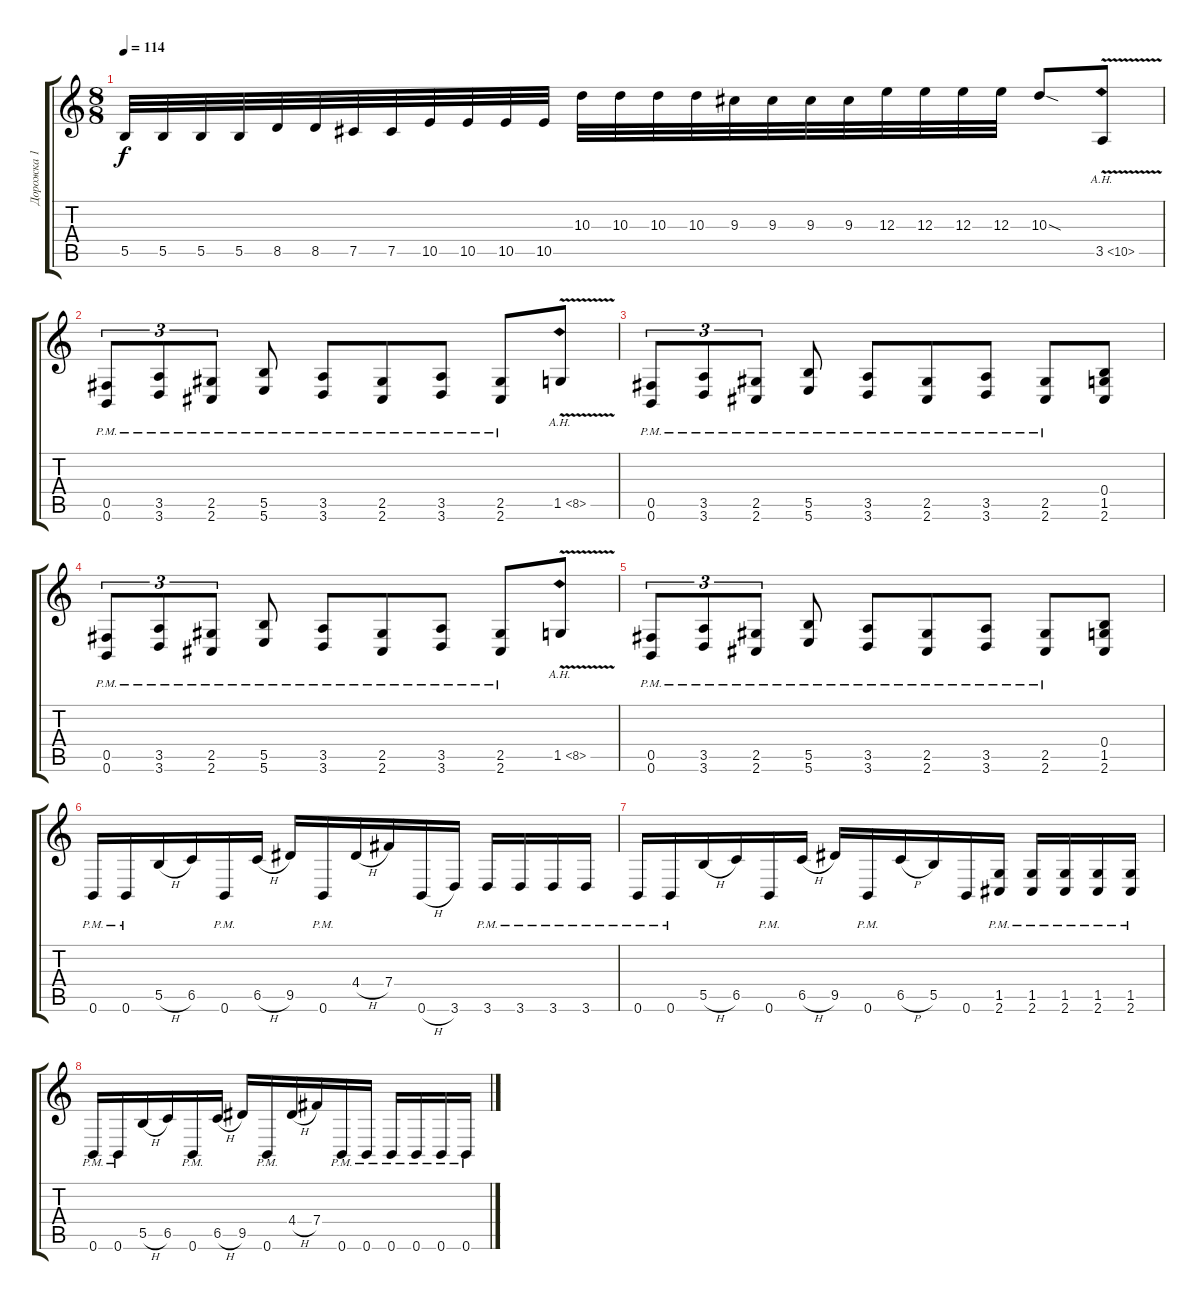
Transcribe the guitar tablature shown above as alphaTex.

\track ("Дорожка 1" "Дорожка 1") {instrument distortionguitar}
\staff {score tabs}
\tuning (Db4 Ab3 E3 B2 Gb2 B1) {hide}
\ts (8 8)
\tempo 114
\clef g2
\ks c
5.5.32{dy f} 5.5.32 5.5.32 5.5.32 8.5.32 8.5.32 7.5.32 7.5.32 10.5.32 10.5.32 10.5.32 10.5.32 10.3.32 10.3.32 10.3.32 10.3.32 9.3.32 9.3.32 9.3.32 9.3.32 12.3.32 12.3.32 12.3.32 12.3.32 10.3{sod}.8 3.5{ah 7 v}.8 |
(0.5{pm} 0.6).8{tu (3 2)} (3.5{pm} 3.6).8{tu (3 2)} (2.5{pm} 2.6).8{tu (3 2)} (5.5{pm} 5.6).8 (3.5{pm} 3.6).8 (2.5{pm} 2.6).8 (3.5{pm} 3.6).8 (2.5{pm} 2.6).8 1.5{ah 7 v}.8 |
(0.5{pm} 0.6).8{tu (3 2)} (3.5{pm} 3.6).8{tu (3 2)} (2.5{pm} 2.6).8{tu (3 2)} (5.5{pm} 5.6).8 (3.5{pm} 3.6).8 (2.5{pm} 2.6).8 (3.5{pm} 3.6).8 (2.5{pm} 2.6).8 (0.4 1.5 2.6).8 |
(0.5{pm} 0.6).8{tu (3 2)} (3.5{pm} 3.6).8{tu (3 2)} (2.5{pm} 2.6).8{tu (3 2)} (5.5{pm} 5.6).8 (3.5{pm} 3.6).8 (2.5{pm} 2.6).8 (3.5{pm} 3.6).8 (2.5{pm} 2.6).8 1.5{ah 7 v}.8 |
(0.5{pm} 0.6).8{tu (3 2)} (3.5{pm} 3.6).8{tu (3 2)} (2.5{pm} 2.6).8{tu (3 2)} (5.5{pm} 5.6).8 (3.5{pm} 3.6).8 (2.5{pm} 2.6).8 (3.5{pm} 3.6).8 (2.5{pm} 2.6).8 (0.4 1.5 2.6).8 |
0.6{pm}.16 0.6{pm}.16 5.5{h}.16 6.5.16 0.6{pm}.16 6.5{h}.16 9.5.16 0.6{pm}.16 4.4{h}.16 7.4.16 0.6{h}.16 3.6.16 3.6{pm}.16 3.6{pm}.16 3.6{pm}.16 3.6{pm}.16 |
0.6{pm}.16 0.6{pm}.16 5.5{h}.16 6.5.16 0.6{pm}.16 6.5{h}.16 9.5.16 0.6{pm}.16 6.5{h}.16 5.5.16 0.6.16 (1.5{pm} 2.6).16 (1.5{pm} 2.6{pm}).16 (1.5{pm} 2.6{pm}).16 (1.5{pm} 2.6{pm}).16 (1.5{pm} 2.6{pm}).16 |
0.6{pm}.16 0.6{pm}.16 5.5{h}.16 6.5.16 0.6{pm}.16 6.5{h}.16 9.5.16 0.6{pm}.16 4.4{h}.16 7.4.16 0.6{pm}.16 0.6{pm}.16 0.6{pm}.16 0.6{pm}.16 0.6{pm}.16 0.6{pm}.16
